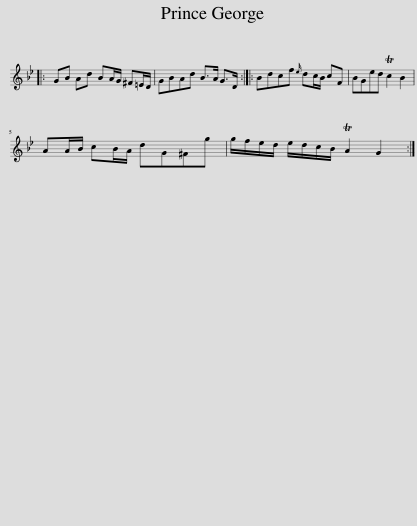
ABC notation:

X:1
L:1/8
M:none
I:linebreak $
K:Gmin
V:1 treble
V:1
|: GB Ad BA/G/ ^F=E/D/ | GBAd B>A G>D :: Bdcf{e} dc/B/ cF | BGed Tc2 B2 |$ AA/B/ cB/A/ dG^Fg | %5
 g/f/e/d/ e/d/c/B/ TA2 G2 :| %6
